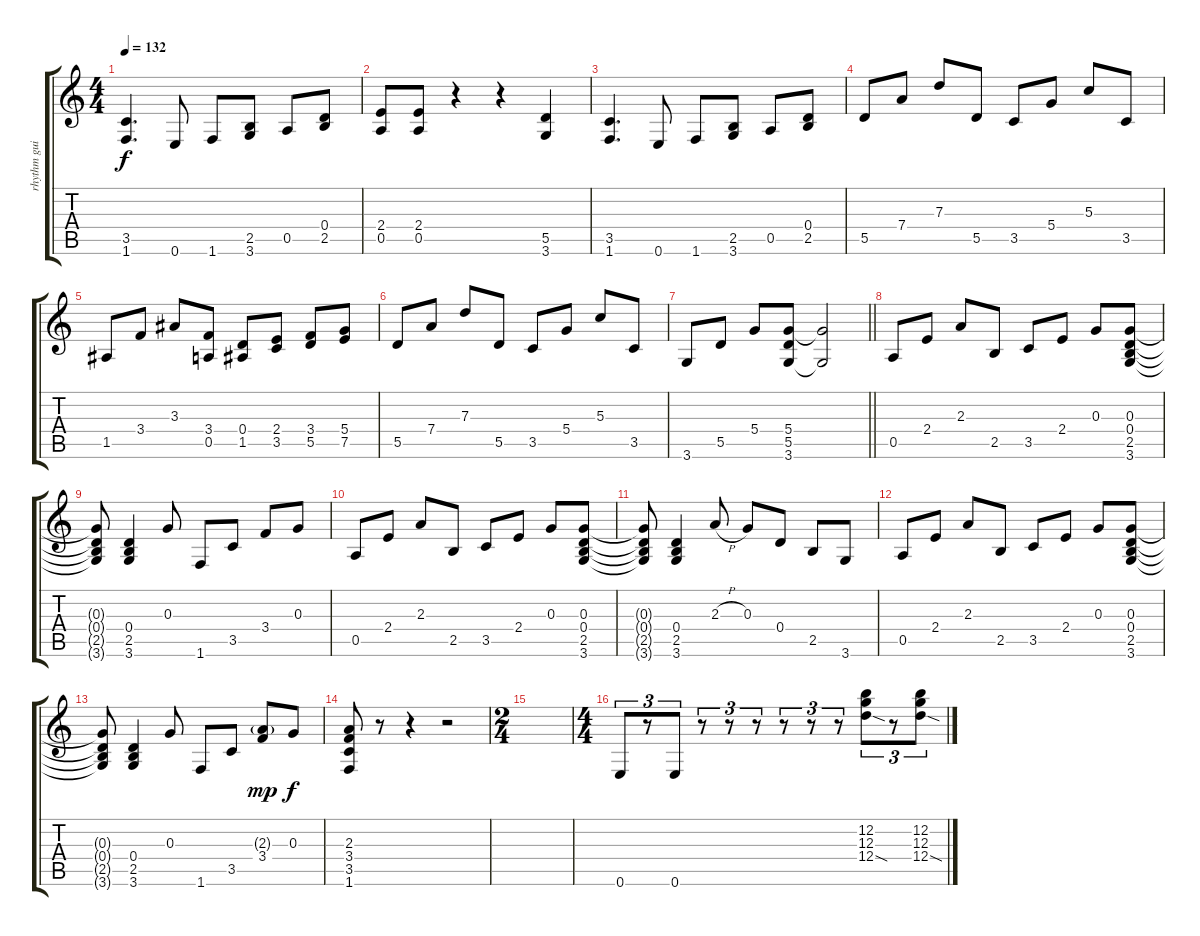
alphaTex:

\track ("rhythm guitar" "rhythm gui") {instrument electricguitarmuted}
\staff {score tabs}
\tuning (E4 B3 G3 D3 A2 E2) {hide}
\ts (4 4)
\tempo 132
\clef g2
\ks c
(3.5 1.6).4{d dy f} 0.6.8 1.6.8 (2.5 3.6).8 0.5.8 (0.4 2.5).8 |
(2.4 0.5).8 (2.4 0.5).8 r.4 r.4 (5.5 3.6).4 |
(3.5 1.6).4{d} 0.6.8 1.6.8 (2.5 3.6).8 0.5.8 (0.4 2.5).8 |
5.5.8 7.4.8 7.3.8 5.5.8 3.5.8 5.4.8 5.3.8 3.5.8 |
1.5.8 3.4.8 3.3.8 (3.4 0.5).8 (0.4 1.5).8 (2.4 3.5).8 (3.4 5.5).8 (5.4 7.5).8 |
5.5.8 7.4.8 7.3.8 5.5.8 3.5.8 5.4.8 5.3.8 3.5.8 |
\barLineRight lightlight
3.6.8 5.5.8 5.4.8 (5.4 5.5 3.6).8 (5.4{t} 3.6{t}).2 |
0.5.8 2.4.8 2.3.8 2.5.8 3.5.8 2.4.8 0.3.8 (0.3 0.4 2.5 3.6).8 |
(0.3{t} 0.4{t} 2.5{t} 3.6{t}).8 (0.4 2.5 3.6).4 0.3.8 1.6.8 3.5.8 3.4.8 0.3.8 |
0.5.8 2.4.8 2.3.8 2.5.8 3.5.8 2.4.8 0.3.8 (0.3 0.4 2.5 3.6).8 |
(0.3{t} 0.4{t} 2.5{t} 3.6{t}).8 (0.4 2.5 3.6).4 2.3{h}.8 0.3.8 0.4.8 2.5.8 3.6.8 |
0.5.8 2.4.8 2.3.8 2.5.8 3.5.8 2.4.8 0.3.8 (0.3 0.4 2.5 3.6).8 |
(0.3{t} 0.4{t} 2.5{t} 3.6{t}).8 (0.4 2.5 3.6).4 0.3.8 1.6.8 3.5.8 (2.3{g} 3.4).8{dy mp} 0.3.8{dy f} |
(2.3 3.4 3.5 1.6).8 r.8 r.4 r.2 |
\ts (2 4)
|
\ts (4 4)
0.6.8{tu (3 2) txt " "} r.8{tu (3 2)} 0.6.8{tu (3 2)} r.8{tu (3 2)} r.8{tu (3 2)} r.8{tu (3 2)} r.8{tu (3 2)} r.8{tu (3 2)} r.8{tu (3 2)} (12.2 12.3 12.4{sod}).8{tu (3 2)} r.8{tu (3 2)} (12.2 12.3 12.4{sod}).8{tu (3 2)}
